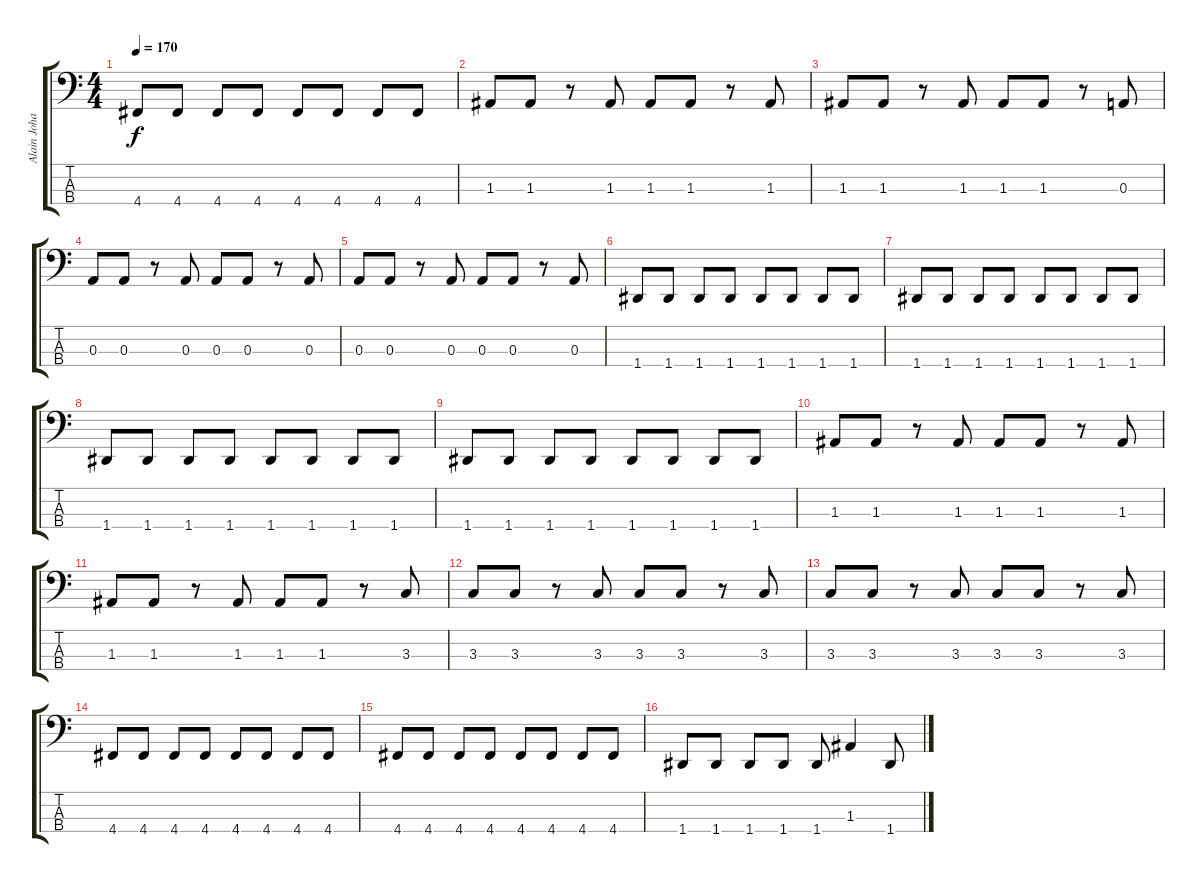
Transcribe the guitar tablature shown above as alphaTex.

\track ("Alain Johannes - bass" "Alain Joha") {instrument electricbasspick}
\staff {score tabs}
\tuning (G2 D2 A1 D1) {hide}
\ts (4 4)
\tempo 170
\clef f4
\ks c
4.4.8{dy f} 4.4.8 4.4.8 4.4.8 4.4.8 4.4.8 4.4.8 4.4.8 |
\section ("" "")
1.3.8 1.3.8 r.8 1.3.8 1.3.8 1.3.8 r.8 1.3.8 |
1.3.8 1.3.8 r.8 1.3.8 1.3.8 1.3.8 r.8 0.3.8 |
0.3.8 0.3.8 r.8 0.3.8 0.3.8 0.3.8 r.8 0.3.8 |
0.3.8 0.3.8 r.8 0.3.8 0.3.8 0.3.8 r.8 0.3.8 |
\section ("" "")
1.4.8 1.4.8 1.4.8 1.4.8 1.4.8 1.4.8 1.4.8 1.4.8 |
1.4.8 1.4.8 1.4.8 1.4.8 1.4.8 1.4.8 1.4.8 1.4.8 |
1.4.8 1.4.8 1.4.8 1.4.8 1.4.8 1.4.8 1.4.8 1.4.8 |
1.4.8 1.4.8 1.4.8 1.4.8 1.4.8 1.4.8 1.4.8 1.4.8 |
\section ("" "")
1.3.8 1.3.8 r.8 1.3.8 1.3.8 1.3.8 r.8 1.3.8 |
1.3.8 1.3.8 r.8 1.3.8 1.3.8 1.3.8 r.8 3.3.8 |
3.3.8 3.3.8 r.8 3.3.8 3.3.8 3.3.8 r.8 3.3.8 |
3.3.8 3.3.8 r.8 3.3.8 3.3.8 3.3.8 r.8 3.3.8 |
\section ("" "")
4.4.8 4.4.8 4.4.8 4.4.8 4.4.8 4.4.8 4.4.8 4.4.8 |
4.4.8 4.4.8 4.4.8 4.4.8 4.4.8 4.4.8 4.4.8 4.4.8 |
1.4.8 1.4.8 1.4.8 1.4.8 1.4.8 1.3.4 1.4.8
